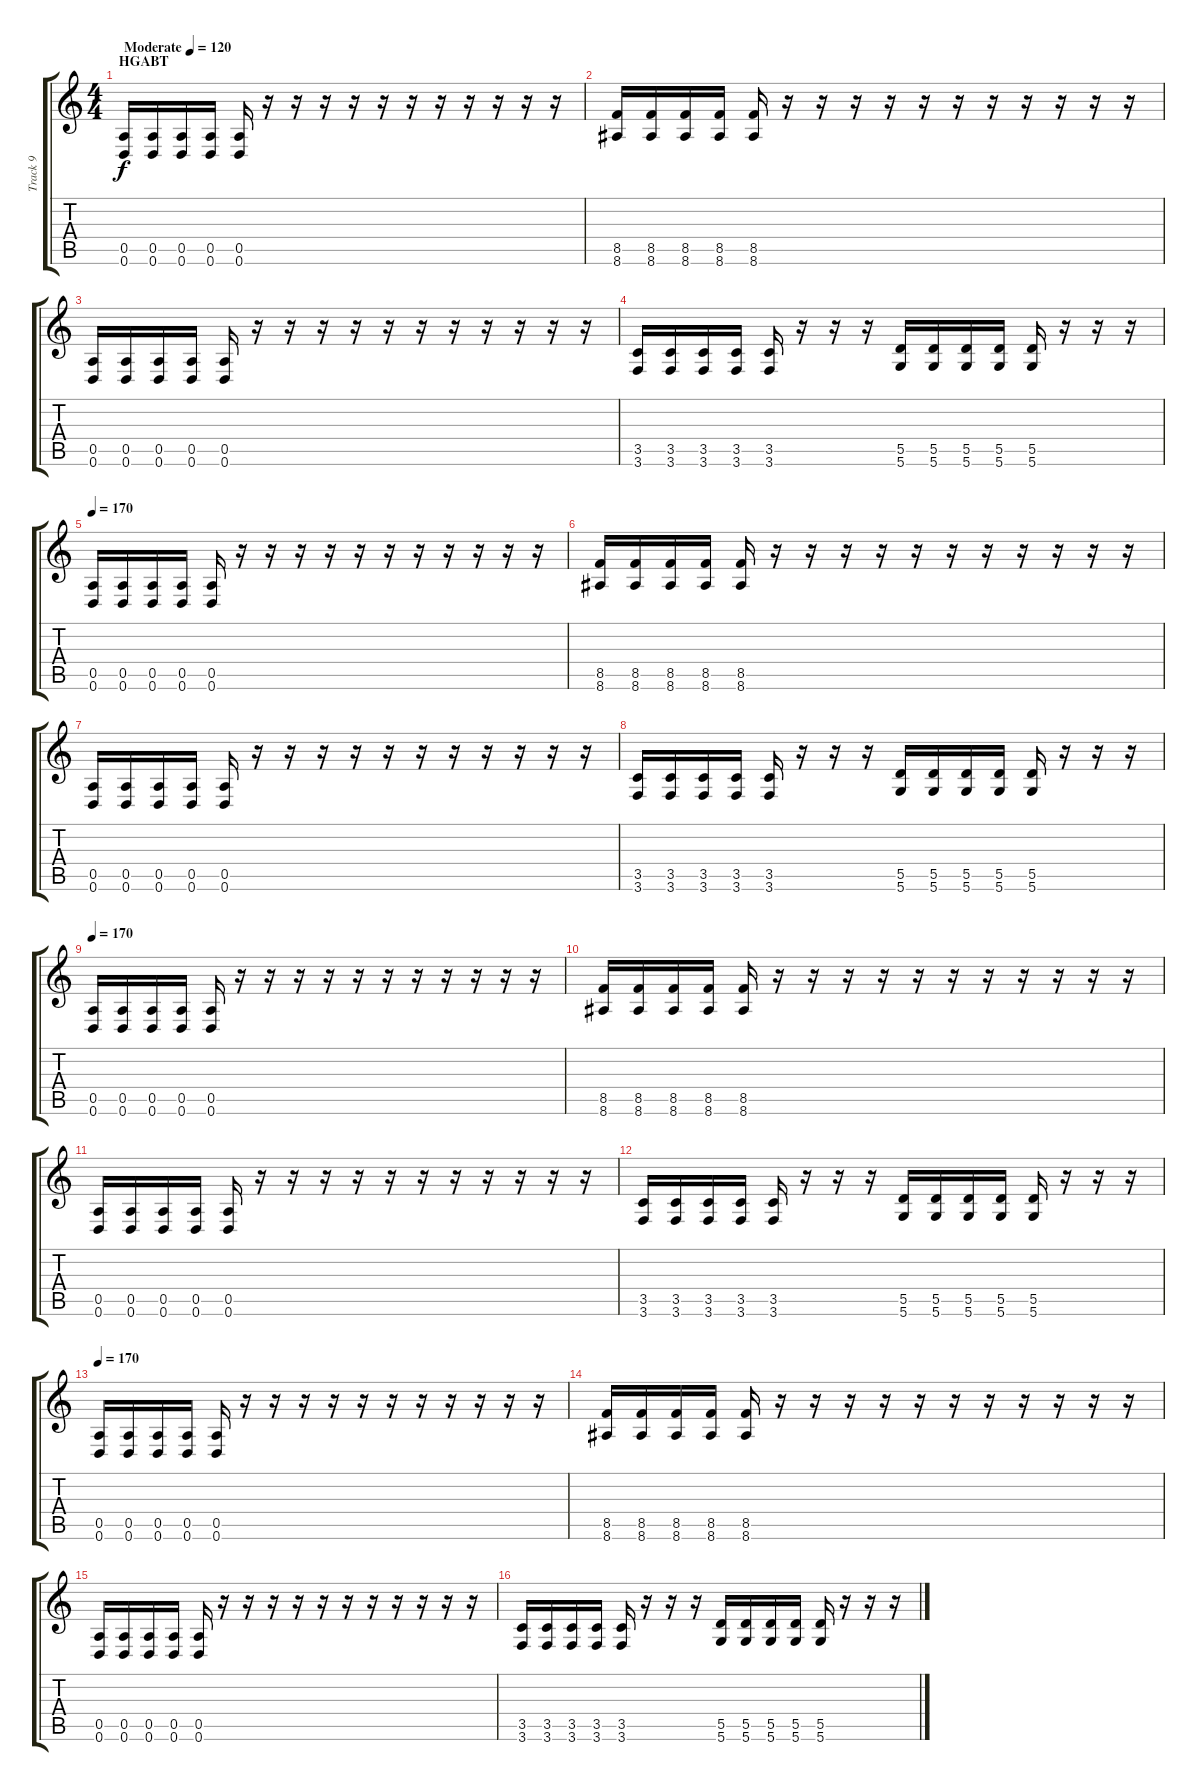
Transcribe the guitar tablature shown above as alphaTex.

\track ("Track 9" "Track 9") {instrument distortionguitar bank 1}
\staff {score tabs}
\tuning (E4 B3 G3 D3 A2 D2) {hide}
\ts (4 4)
\section ("" "HGABT")
\tempo (120 "Moderate")
\tempo 170
\tempo (120 "Moderate")
\clef g2
\ks c
(0.5 0.6).16{dy f instrument distortionguitar} (0.5 0.6).16 (0.5 0.6).16 (0.5 0.6).16 (0.5 0.6).16 r.16 r.16 r.16 r.16 r.16 r.16 r.16 r.16 r.16 r.16 r.16 |
(8.5 8.6).16 (8.5 8.6).16 (8.5 8.6).16 (8.5 8.6).16 (8.5 8.6).16 r.16 r.16 r.16 r.16 r.16 r.16 r.16 r.16 r.16 r.16 r.16 |
(0.5 0.6).16 (0.5 0.6).16 (0.5 0.6).16 (0.5 0.6).16 (0.5 0.6).16 r.16 r.16 r.16 r.16 r.16 r.16 r.16 r.16 r.16 r.16 r.16 |
(3.5 3.6).16 (3.5 3.6).16 (3.5 3.6).16 (3.5 3.6).16 (3.5 3.6).16 r.16 r.16 r.16 (5.5 5.6).16 (5.5 5.6).16 (5.5 5.6).16 (5.5 5.6).16 (5.5 5.6).16 r.16 r.16 r.16 |
\tempo 170
(0.5 0.6).16 (0.5 0.6).16 (0.5 0.6).16 (0.5 0.6).16 (0.5 0.6).16 r.16 r.16 r.16 r.16 r.16 r.16 r.16 r.16 r.16 r.16 r.16 |
(8.5 8.6).16 (8.5 8.6).16 (8.5 8.6).16 (8.5 8.6).16 (8.5 8.6).16 r.16 r.16 r.16 r.16 r.16 r.16 r.16 r.16 r.16 r.16 r.16 |
(0.5 0.6).16 (0.5 0.6).16 (0.5 0.6).16 (0.5 0.6).16 (0.5 0.6).16 r.16 r.16 r.16 r.16 r.16 r.16 r.16 r.16 r.16 r.16 r.16 |
(3.5 3.6).16 (3.5 3.6).16 (3.5 3.6).16 (3.5 3.6).16 (3.5 3.6).16 r.16 r.16 r.16 (5.5 5.6).16 (5.5 5.6).16 (5.5 5.6).16 (5.5 5.6).16 (5.5 5.6).16 r.16 r.16 r.16 |
\tempo 170
(0.5 0.6).16 (0.5 0.6).16 (0.5 0.6).16 (0.5 0.6).16 (0.5 0.6).16 r.16 r.16 r.16 r.16 r.16 r.16 r.16 r.16 r.16 r.16 r.16 |
(8.5 8.6).16 (8.5 8.6).16 (8.5 8.6).16 (8.5 8.6).16 (8.5 8.6).16 r.16 r.16 r.16 r.16 r.16 r.16 r.16 r.16 r.16 r.16 r.16 |
(0.5 0.6).16 (0.5 0.6).16 (0.5 0.6).16 (0.5 0.6).16 (0.5 0.6).16 r.16 r.16 r.16 r.16 r.16 r.16 r.16 r.16 r.16 r.16 r.16 |
(3.5 3.6).16 (3.5 3.6).16 (3.5 3.6).16 (3.5 3.6).16 (3.5 3.6).16 r.16 r.16 r.16 (5.5 5.6).16 (5.5 5.6).16 (5.5 5.6).16 (5.5 5.6).16 (5.5 5.6).16 r.16 r.16 r.16 |
\tempo 170
(0.5 0.6).16 (0.5 0.6).16 (0.5 0.6).16 (0.5 0.6).16 (0.5 0.6).16 r.16 r.16 r.16 r.16 r.16 r.16 r.16 r.16 r.16 r.16 r.16 |
(8.5 8.6).16 (8.5 8.6).16 (8.5 8.6).16 (8.5 8.6).16 (8.5 8.6).16 r.16 r.16 r.16 r.16 r.16 r.16 r.16 r.16 r.16 r.16 r.16 |
(0.5 0.6).16 (0.5 0.6).16 (0.5 0.6).16 (0.5 0.6).16 (0.5 0.6).16 r.16 r.16 r.16 r.16 r.16 r.16 r.16 r.16 r.16 r.16 r.16 |
(3.5 3.6).16 (3.5 3.6).16 (3.5 3.6).16 (3.5 3.6).16 (3.5 3.6).16 r.16 r.16 r.16 (5.5 5.6).16 (5.5 5.6).16 (5.5 5.6).16 (5.5 5.6).16 (5.5 5.6).16 r.16 r.16 r.16
